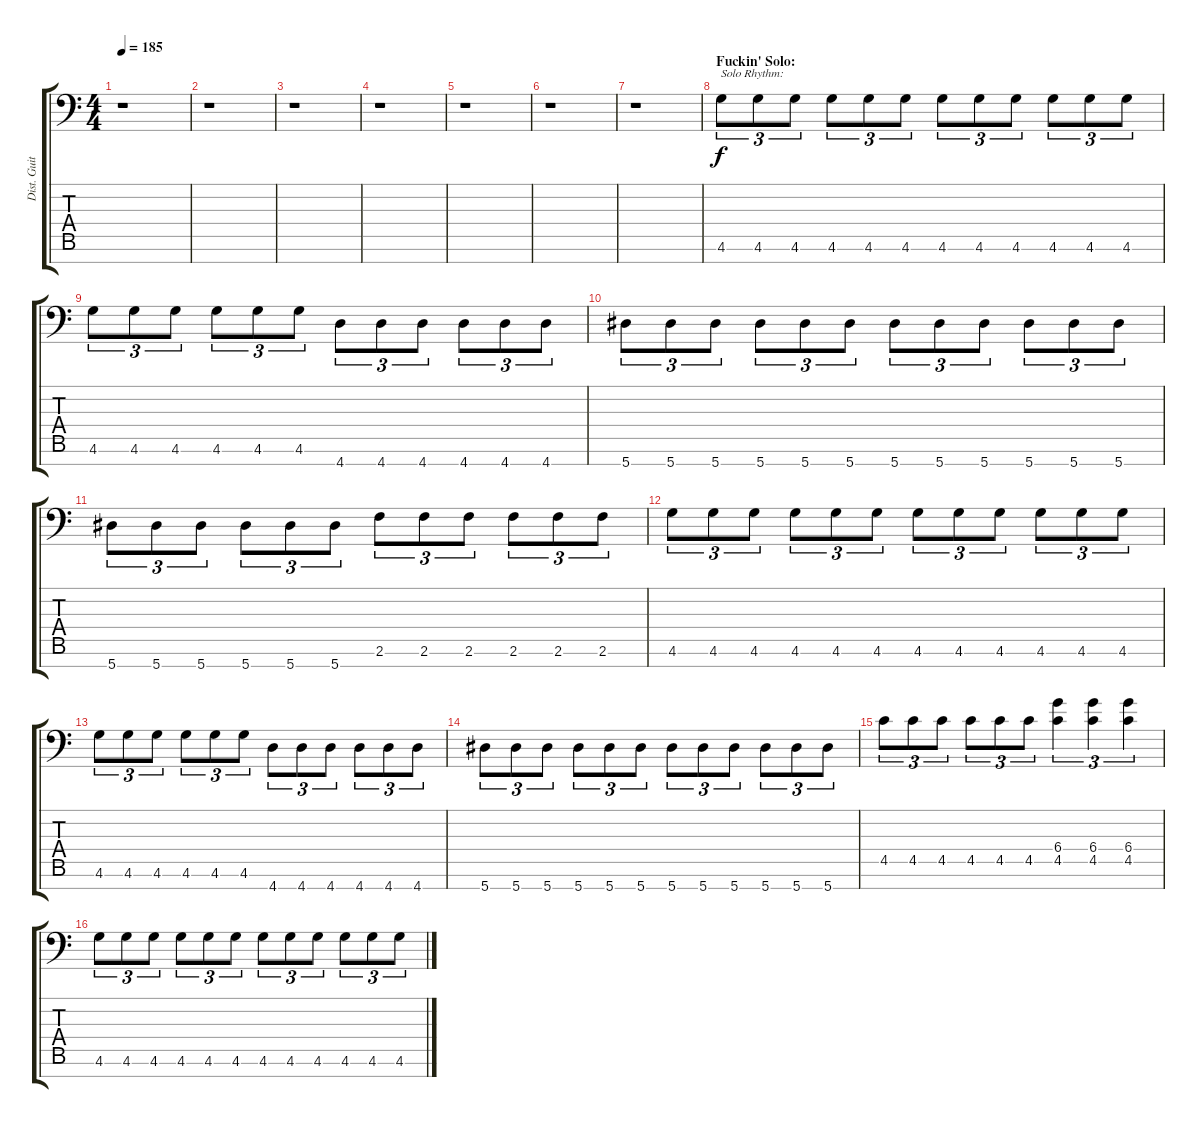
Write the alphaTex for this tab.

\track ("Dist. Guitar 2" "Dist. Guit") {instrument distortionguitar}
\staff {score tabs}
\tuning (Eb4 Bb3 Gb3 Db3 Ab2 Eb2 Bb1) {hide}
\ts (4 4)
\tempo 185
\clef f4
\ks c
r.1{dy f} |
r.1 |
r.1 |
r.1 |
r.1 |
r.1 |
r.1 |
\section ("" "Fuckin' Solo:")
4.6.8{tu (3 2) txt "Solo Rhythm:"} 4.6.8{tu (3 2)} 4.6.8{tu (3 2)} 4.6.8{tu (3 2)} 4.6.8{tu (3 2)} 4.6.8{tu (3 2)} 4.6.8{tu (3 2)} 4.6.8{tu (3 2)} 4.6.8{tu (3 2)} 4.6.8{tu (3 2)} 4.6.8{tu (3 2)} 4.6.8{tu (3 2)} |
4.6.8{tu (3 2)} 4.6.8{tu (3 2)} 4.6.8{tu (3 2)} 4.6.8{tu (3 2)} 4.6.8{tu (3 2)} 4.6.8{tu (3 2)} 4.7.8{tu (3 2)} 4.7.8{tu (3 2)} 4.7.8{tu (3 2)} 4.7.8{tu (3 2)} 4.7.8{tu (3 2)} 4.7.8{tu (3 2)} |
5.7.8{tu (3 2)} 5.7.8{tu (3 2)} 5.7.8{tu (3 2)} 5.7.8{tu (3 2)} 5.7.8{tu (3 2)} 5.7.8{tu (3 2)} 5.7.8{tu (3 2)} 5.7.8{tu (3 2)} 5.7.8{tu (3 2)} 5.7.8{tu (3 2)} 5.7.8{tu (3 2)} 5.7.8{tu (3 2)} |
5.7.8{tu (3 2)} 5.7.8{tu (3 2)} 5.7.8{tu (3 2)} 5.7.8{tu (3 2)} 5.7.8{tu (3 2)} 5.7.8{tu (3 2)} 2.6.8{tu (3 2)} 2.6.8{tu (3 2)} 2.6.8{tu (3 2)} 2.6.8{tu (3 2)} 2.6.8{tu (3 2)} 2.6.8{tu (3 2)} |
4.6.8{tu (3 2)} 4.6.8{tu (3 2)} 4.6.8{tu (3 2)} 4.6.8{tu (3 2)} 4.6.8{tu (3 2)} 4.6.8{tu (3 2)} 4.6.8{tu (3 2)} 4.6.8{tu (3 2)} 4.6.8{tu (3 2)} 4.6.8{tu (3 2)} 4.6.8{tu (3 2)} 4.6.8{tu (3 2)} |
4.6.8{tu (3 2)} 4.6.8{tu (3 2)} 4.6.8{tu (3 2)} 4.6.8{tu (3 2)} 4.6.8{tu (3 2)} 4.6.8{tu (3 2)} 4.7.8{tu (3 2)} 4.7.8{tu (3 2)} 4.7.8{tu (3 2)} 4.7.8{tu (3 2)} 4.7.8{tu (3 2)} 4.7.8{tu (3 2)} |
5.7.8{tu (3 2)} 5.7.8{tu (3 2)} 5.7.8{tu (3 2)} 5.7.8{tu (3 2)} 5.7.8{tu (3 2)} 5.7.8{tu (3 2)} 5.7.8{tu (3 2)} 5.7.8{tu (3 2)} 5.7.8{tu (3 2)} 5.7.8{tu (3 2)} 5.7.8{tu (3 2)} 5.7.8{tu (3 2)} |
4.5.8{tu (3 2)} 4.5.8{tu (3 2)} 4.5.8{tu (3 2)} 4.5.8{tu (3 2)} 4.5.8{tu (3 2)} 4.5.8{tu (3 2)} (6.4 4.5).4{tu (3 2)} (6.4 4.5).4{tu (3 2)} (6.4 4.5).4{tu (3 2)} |
4.6.8{tu (3 2)} 4.6.8{tu (3 2)} 4.6.8{tu (3 2)} 4.6.8{tu (3 2)} 4.6.8{tu (3 2)} 4.6.8{tu (3 2)} 4.6.8{tu (3 2)} 4.6.8{tu (3 2)} 4.6.8{tu (3 2)} 4.6.8{tu (3 2)} 4.6.8{tu (3 2)} 4.6.8{tu (3 2)}
